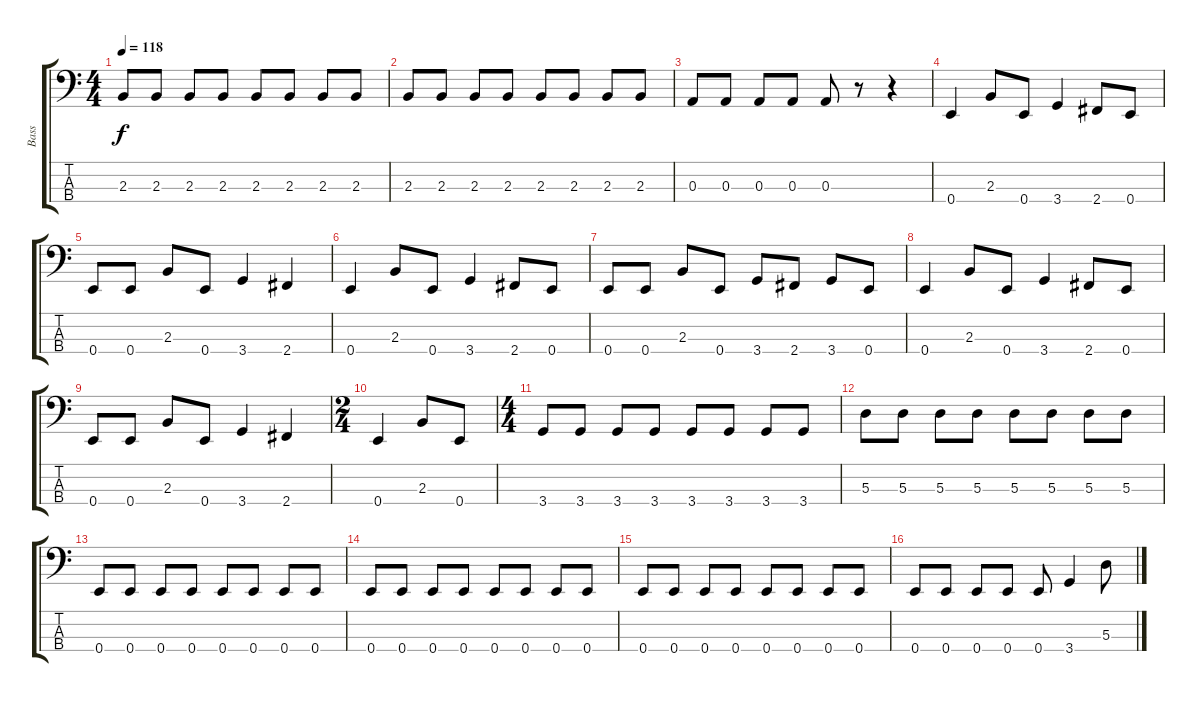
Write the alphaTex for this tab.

\track ("Bass" "Bass") {instrument electricbassfinger}
\staff {score tabs}
\tuning (G2 D2 A1 E1) {hide}
\ts (4 4)
\tempo 118
\clef f4
\ks c
2.3.8{dy f} 2.3.8 2.3.8 2.3.8 2.3.8 2.3.8 2.3.8 2.3.8 |
2.3.8 2.3.8 2.3.8 2.3.8 2.3.8 2.3.8 2.3.8 2.3.8 |
0.3.8 0.3.8 0.3.8 0.3.8 0.3.8 r.8 r.4 |
0.4.4 2.3.8 0.4.8 3.4.4 2.4.8 0.4.8 |
0.4.8 0.4.8 2.3.8 0.4.8 3.4.4 2.4.4 |
0.4.4 2.3.8 0.4.8 3.4.4 2.4.8 0.4.8 |
0.4.8 0.4.8 2.3.8 0.4.8 3.4.8 2.4.8 3.4.8 0.4.8 |
0.4.4 2.3.8 0.4.8 3.4.4 2.4.8 0.4.8 |
0.4.8 0.4.8 2.3.8 0.4.8 3.4.4 2.4.4 |
\ts (2 4)
0.4.4 2.3.8 0.4.8 |
\ts (4 4)
3.4.8 3.4.8 3.4.8 3.4.8 3.4.8 3.4.8 3.4.8 3.4.8 |
5.3.8 5.3.8 5.3.8 5.3.8 5.3.8 5.3.8 5.3.8 5.3.8 |
0.4.8 0.4.8 0.4.8 0.4.8 0.4.8 0.4.8 0.4.8 0.4.8 |
0.4.8 0.4.8 0.4.8 0.4.8 0.4.8 0.4.8 0.4.8 0.4.8 |
0.4.8 0.4.8 0.4.8 0.4.8 0.4.8 0.4.8 0.4.8 0.4.8 |
0.4.8 0.4.8 0.4.8 0.4.8 0.4.8 3.4.4 5.3.8
